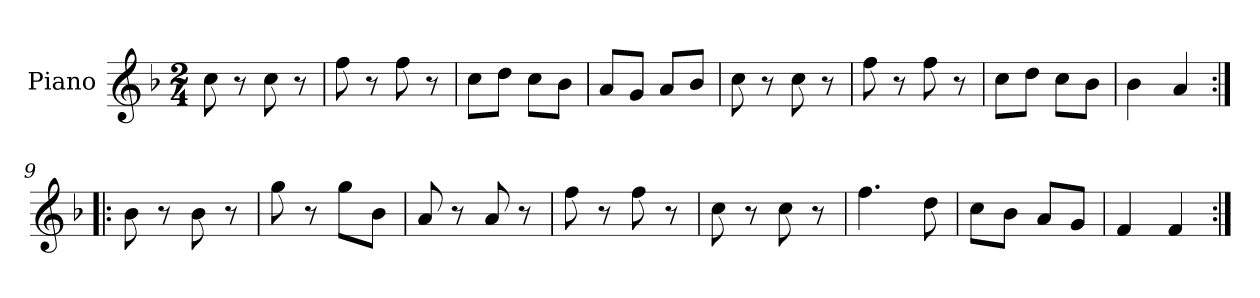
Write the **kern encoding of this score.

**kern
*part1
*staff1
*I"Piano
*I'Pno.
*clefG2
*k[b-]
*M2/4
=1
8cc\
8r
8cc\
8r
=2
8ff\
8r
8ff\
8r
=3
8cc\L
8dd\J
8cc\L
8b-\J
=4
8a/L
8g/J
8a/L
8b-/J
=5
8cc\
8r
8cc\
8r
=6
8ff\
8r
8ff\
8r
=7
8cc\L
8dd\J
8cc\L
8b-\J
=8
4b-\
4a/
=9:|!|:
8b-\
8r
8b-\
8r
=10
8gg\
8r
8gg\L
8b-\J
=11
8a/
8r
8a/
8r
=12
8ff\
8r
8ff\
8r
=13
8cc\
8r
8cc\
8r
=14
4.ff\
8dd\
=15
8cc\L
8b-\J
8a/L
8g/J
=16
4f/
4f/
=:|!
*-
